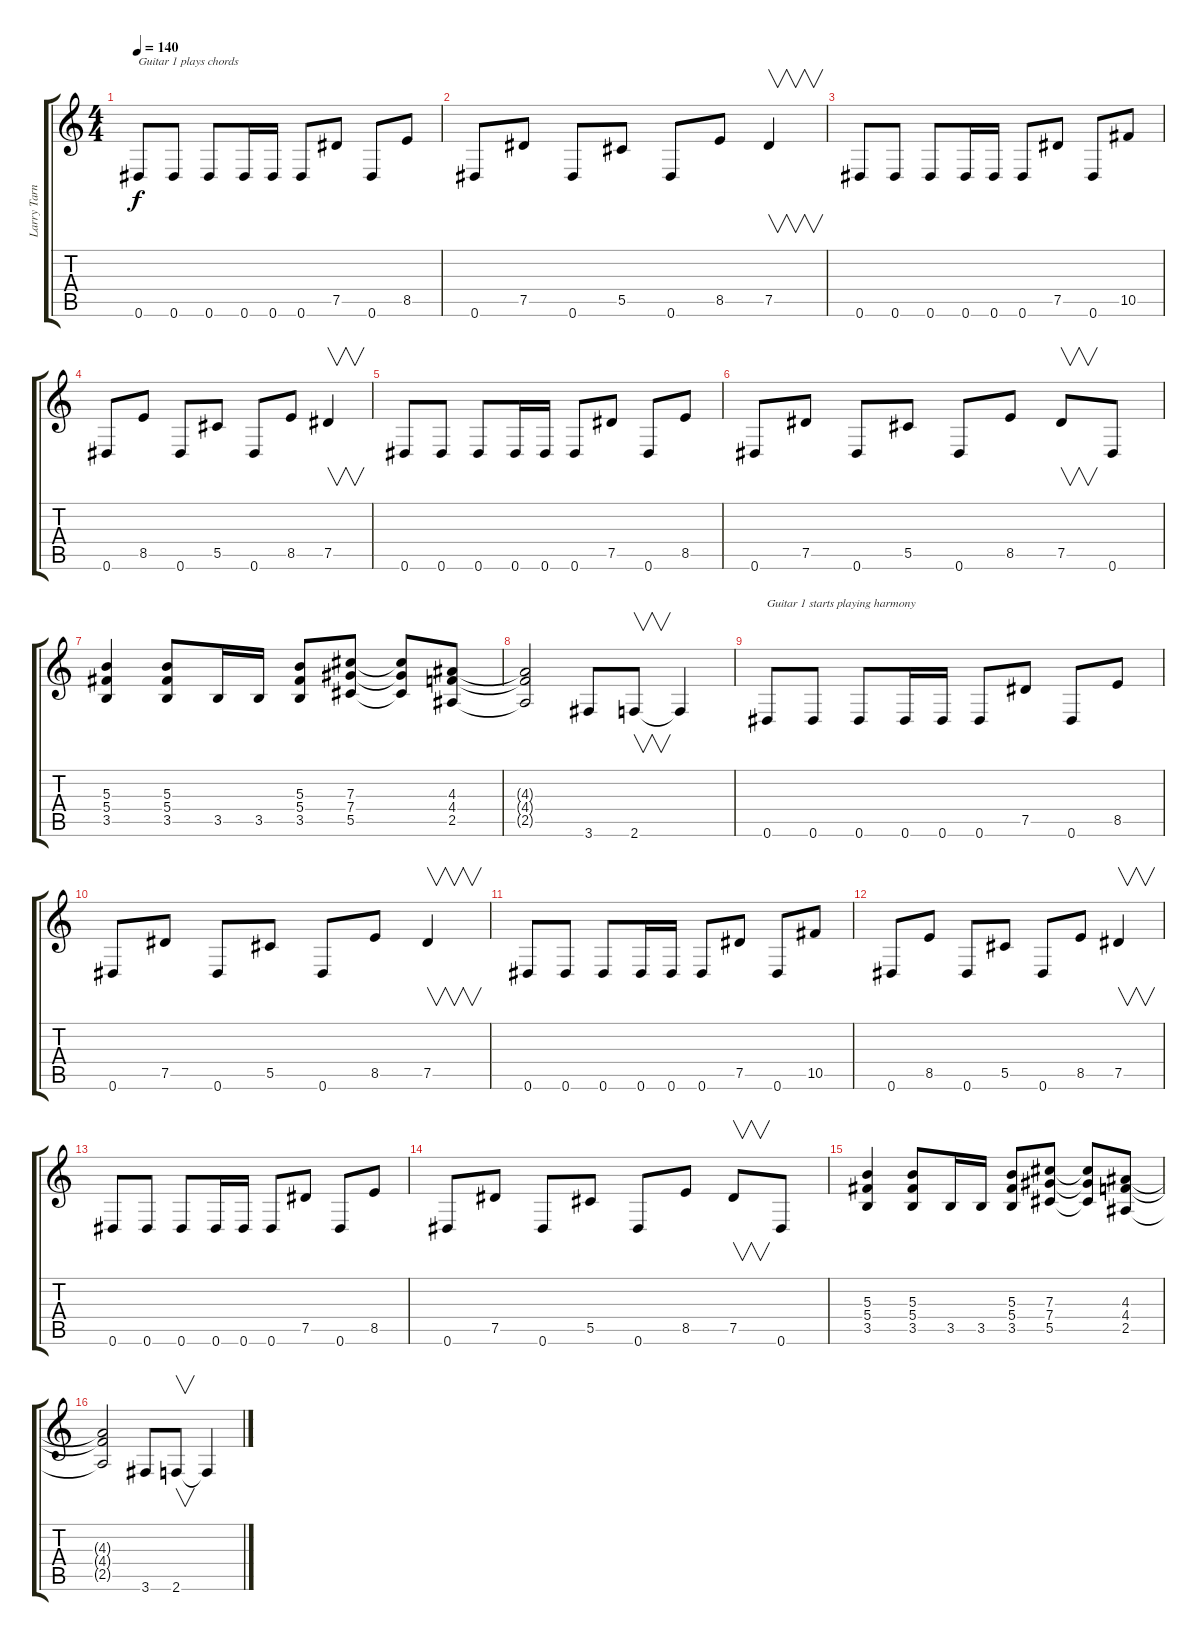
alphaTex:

\track ("Larry Tarnowsky" "Larry Tarn") {instrument distortionguitar}
\staff {score tabs}
\tuning (Eb4 Bb3 Gb3 Db3 Ab2 Eb2) {hide}
\ts (4 4)
\tempo 140
\clef g2
\ks c
0.6.8{txt "Guitar 1 plays chords" dy f instrument distortionguitar} 0.6.8 0.6.8 0.6.16 0.6.16 0.6.8 7.5.8 0.6.8 8.5.8 |
0.6.8 7.5.8 0.6.8 5.5.8 0.6.8 8.5.8 7.5.4{v} |
0.6.8 0.6.8 0.6.8 0.6.16 0.6.16 0.6.8 7.5.8 0.6.8 10.5.8 |
0.6.8 8.5.8 0.6.8 5.5.8 0.6.8 8.5.8 7.5.4{v} |
0.6.8 0.6.8 0.6.8 0.6.16 0.6.16 0.6.8 7.5.8 0.6.8 8.5.8 |
0.6.8 7.5.8 0.6.8 5.5.8 0.6.8 8.5.8 7.5.8{v} 0.6.8 |
(5.3 5.4 3.5).4 (5.3 5.4 3.5).8 3.5.16 3.5.16 (5.3 5.4 3.5).8 (7.3 7.4 5.5).8 (7.3{t} 7.4{t} 5.5{t}).8 (4.3 4.4 2.5).8 |
(4.3{t} 4.4{t} 2.5{t}).2 3.6.8 2.6.8{v} 2.6{t}.4 |
0.6.8{txt "Guitar 1 starts playing harmony"} 0.6.8 0.6.8 0.6.16 0.6.16 0.6.8 7.5.8 0.6.8 8.5.8 |
0.6.8 7.5.8 0.6.8 5.5.8 0.6.8 8.5.8 7.5.4{v} |
0.6.8 0.6.8 0.6.8 0.6.16 0.6.16 0.6.8 7.5.8 0.6.8 10.5.8 |
0.6.8 8.5.8 0.6.8 5.5.8 0.6.8 8.5.8 7.5.4{v} |
0.6.8 0.6.8 0.6.8 0.6.16 0.6.16 0.6.8 7.5.8 0.6.8 8.5.8 |
0.6.8 7.5.8 0.6.8 5.5.8 0.6.8 8.5.8 7.5.8{v} 0.6.8 |
(5.3 5.4 3.5).4 (5.3 5.4 3.5).8 3.5.16 3.5.16 (5.3 5.4 3.5).8 (7.3 7.4 5.5).8 (7.3{t} 7.4{t} 5.5{t}).8 (4.3 4.4 2.5).8 |
(4.3{t} 4.4{t} 2.5{t}).2 3.6.8 2.6.8{v} 2.6{t}.4
